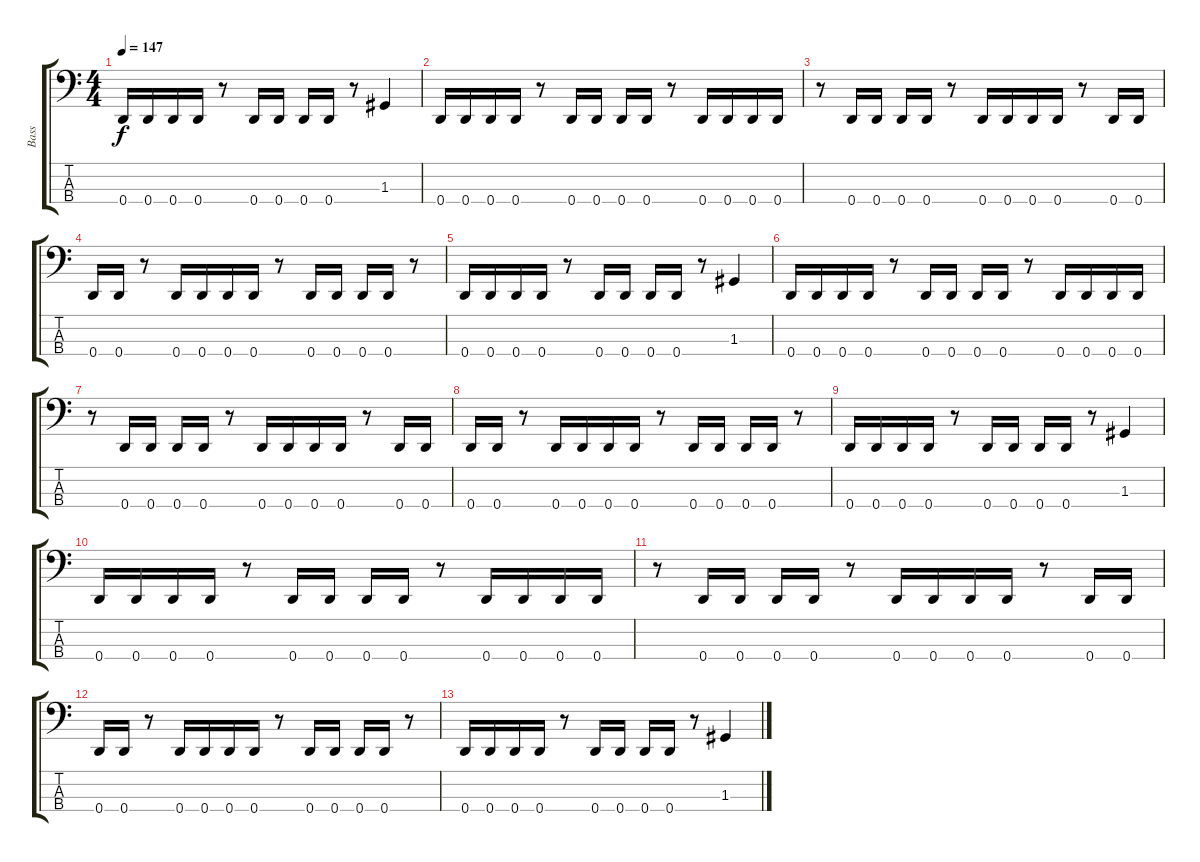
\track ("Bass" "Bass") {instrument electricbassfinger}
\staff {score tabs}
\tuning (F2 C2 G1 D1) {hide}
\ts (4 4)
\tempo 147
\clef f4
\ks c
0.4.16{dy f} 0.4.16 0.4.16 0.4.16 r.8 0.4.16 0.4.16 0.4.16 0.4.16 r.8 1.3.4 |
0.4.16 0.4.16 0.4.16 0.4.16 r.8 0.4.16 0.4.16 0.4.16 0.4.16 r.8 0.4.16 0.4.16 0.4.16 0.4.16 |
r.8 0.4.16 0.4.16 0.4.16 0.4.16 r.8 0.4.16 0.4.16 0.4.16 0.4.16 r.8 0.4.16 0.4.16 |
0.4.16 0.4.16 r.8 0.4.16 0.4.16 0.4.16 0.4.16 r.8 0.4.16 0.4.16 0.4.16 0.4.16 r.8 |
0.4.16 0.4.16 0.4.16 0.4.16 r.8 0.4.16 0.4.16 0.4.16 0.4.16 r.8 1.3.4 |
0.4.16 0.4.16 0.4.16 0.4.16 r.8 0.4.16 0.4.16 0.4.16 0.4.16 r.8 0.4.16 0.4.16 0.4.16 0.4.16 |
r.8 0.4.16 0.4.16 0.4.16 0.4.16 r.8 0.4.16 0.4.16 0.4.16 0.4.16 r.8 0.4.16 0.4.16 |
0.4.16 0.4.16 r.8 0.4.16 0.4.16 0.4.16 0.4.16 r.8 0.4.16 0.4.16 0.4.16 0.4.16 r.8 |
0.4.16 0.4.16 0.4.16 0.4.16 r.8 0.4.16 0.4.16 0.4.16 0.4.16 r.8 1.3.4 |
0.4.16 0.4.16 0.4.16 0.4.16 r.8 0.4.16 0.4.16 0.4.16 0.4.16 r.8 0.4.16 0.4.16 0.4.16 0.4.16 |
r.8 0.4.16 0.4.16 0.4.16 0.4.16 r.8 0.4.16 0.4.16 0.4.16 0.4.16 r.8 0.4.16 0.4.16 |
0.4.16 0.4.16 r.8 0.4.16 0.4.16 0.4.16 0.4.16 r.8 0.4.16 0.4.16 0.4.16 0.4.16 r.8 |
0.4.16 0.4.16 0.4.16 0.4.16 r.8 0.4.16 0.4.16 0.4.16 0.4.16 r.8 1.3.4
